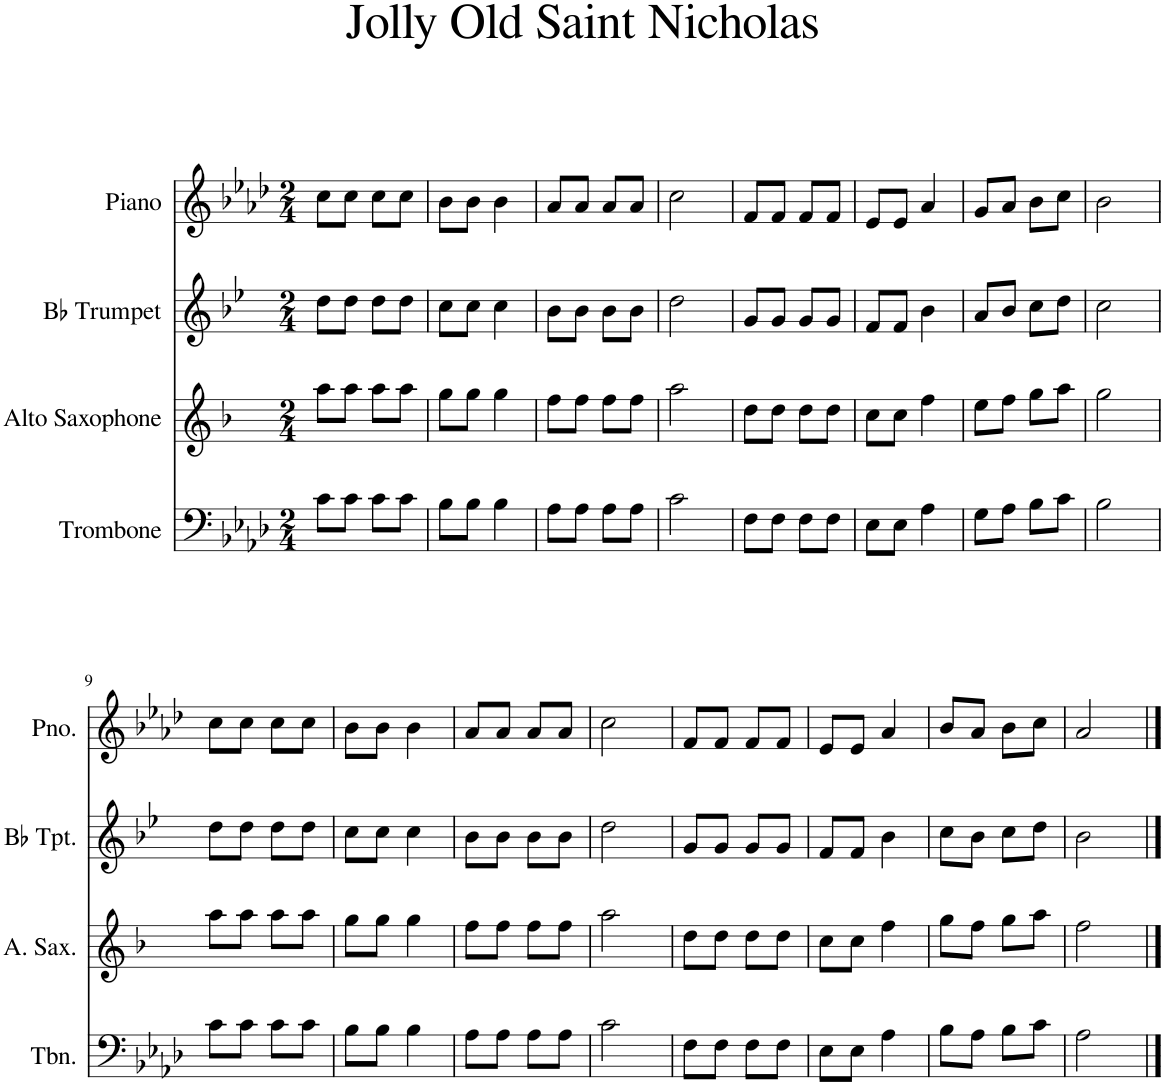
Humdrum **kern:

**kern	**kern	**kern	**kern
*part4	*part3	*part2	*part1
*staff4	*staff3	*staff2	*staff1
*I"Trombone	*I"Alto Saxophone	*I"Bb Trumpet	*I"Piano
*I'Tbn.	*I'A. Sax.	*I'Bb Tpt.	*I'Pno.
*clefF4	*clefG2	*clefG2	*clefG2
*	*Trd5c9	*Trd1c2	*
*k[b-e-a-d-]	*k[b-]	*k[b-e-]	*k[b-e-a-d-]
*M2/4	*M2/4	*M2/4	*M2/4
=1	=1	=1	=1
8c\L	8aa\L	8dd\L	8cc\L
8c\J	8aa\J	8dd\J	8cc\J
8c\L	8aa\L	8dd\L	8cc\L
8c\J	8aa\J	8dd\J	8cc\J
=2	=2	=2	=2
8B-\L	8gg\L	8cc\L	8b-\L
8B-\J	8gg\J	8cc\J	8b-\J
4B-\	4gg\	4cc\	4b-\
=3	=3	=3	=3
8A-\L	8ff\L	8b-\L	8a-/L
8A-\J	8ff\J	8b-\J	8a-/J
8A-\L	8ff\L	8b-\L	8a-/L
8A-\J	8ff\J	8b-\J	8a-/J
=4	=4	=4	=4
2c\	2aa\	2dd\	2cc\
=5	=5	=5	=5
8F\L	8dd\L	8g/L	8f/L
8F\J	8dd\J	8g/J	8f/J
8F\L	8dd\L	8g/L	8f/L
8F\J	8dd\J	8g/J	8f/J
=6	=6	=6	=6
8E-\L	8cc\L	8f/L	8e-/L
8E-\J	8cc\J	8f/J	8e-/J
4A-\	4ff\	4b-\	4a-/
=7	=7	=7	=7
8G\L	8ee\L	8a/L	8g/L
8A-\J	8ff\J	8b-/J	8a-/J
8B-\L	8gg\L	8cc\L	8b-\L
8c\J	8aa\J	8dd\J	8cc\J
=8	=8	=8	=8
2B-\	2gg\	2cc\	2b-\
!!LO:LB:g=z
=9	=9	=9	=9
8c\L	8aa\L	8dd\L	8cc\L
8c\J	8aa\J	8dd\J	8cc\J
8c\L	8aa\L	8dd\L	8cc\L
8c\J	8aa\J	8dd\J	8cc\J
=10	=10	=10	=10
8B-\L	8gg\L	8cc\L	8b-\L
8B-\J	8gg\J	8cc\J	8b-\J
4B-\	4gg\	4cc\	4b-\
=11	=11	=11	=11
8A-\L	8ff\L	8b-\L	8a-/L
8A-\J	8ff\J	8b-\J	8a-/J
8A-\L	8ff\L	8b-\L	8a-/L
8A-\J	8ff\J	8b-\J	8a-/J
=12	=12	=12	=12
2c\	2aa\	2dd\	2cc\
=13	=13	=13	=13
8F\L	8dd\L	8g/L	8f/L
8F\J	8dd\J	8g/J	8f/J
8F\L	8dd\L	8g/L	8f/L
8F\J	8dd\J	8g/J	8f/J
=14	=14	=14	=14
8E-\L	8cc\L	8f/L	8e-/L
8E-\J	8cc\J	8f/J	8e-/J
4A-\	4ff\	4b-\	4a-/
=15	=15	=15	=15
8B-\L	8gg\L	8cc\L	8b-/L
8A-\J	8ff\J	8b-\J	8a-/J
8B-\L	8gg\L	8cc\L	8b-\L
8c\J	8aa\J	8dd\J	8cc\J
=16	=16	=16	=16
2A-\	2ff\	2b-\	2a-/
==	==	==	==
*-	*-	*-	*-
